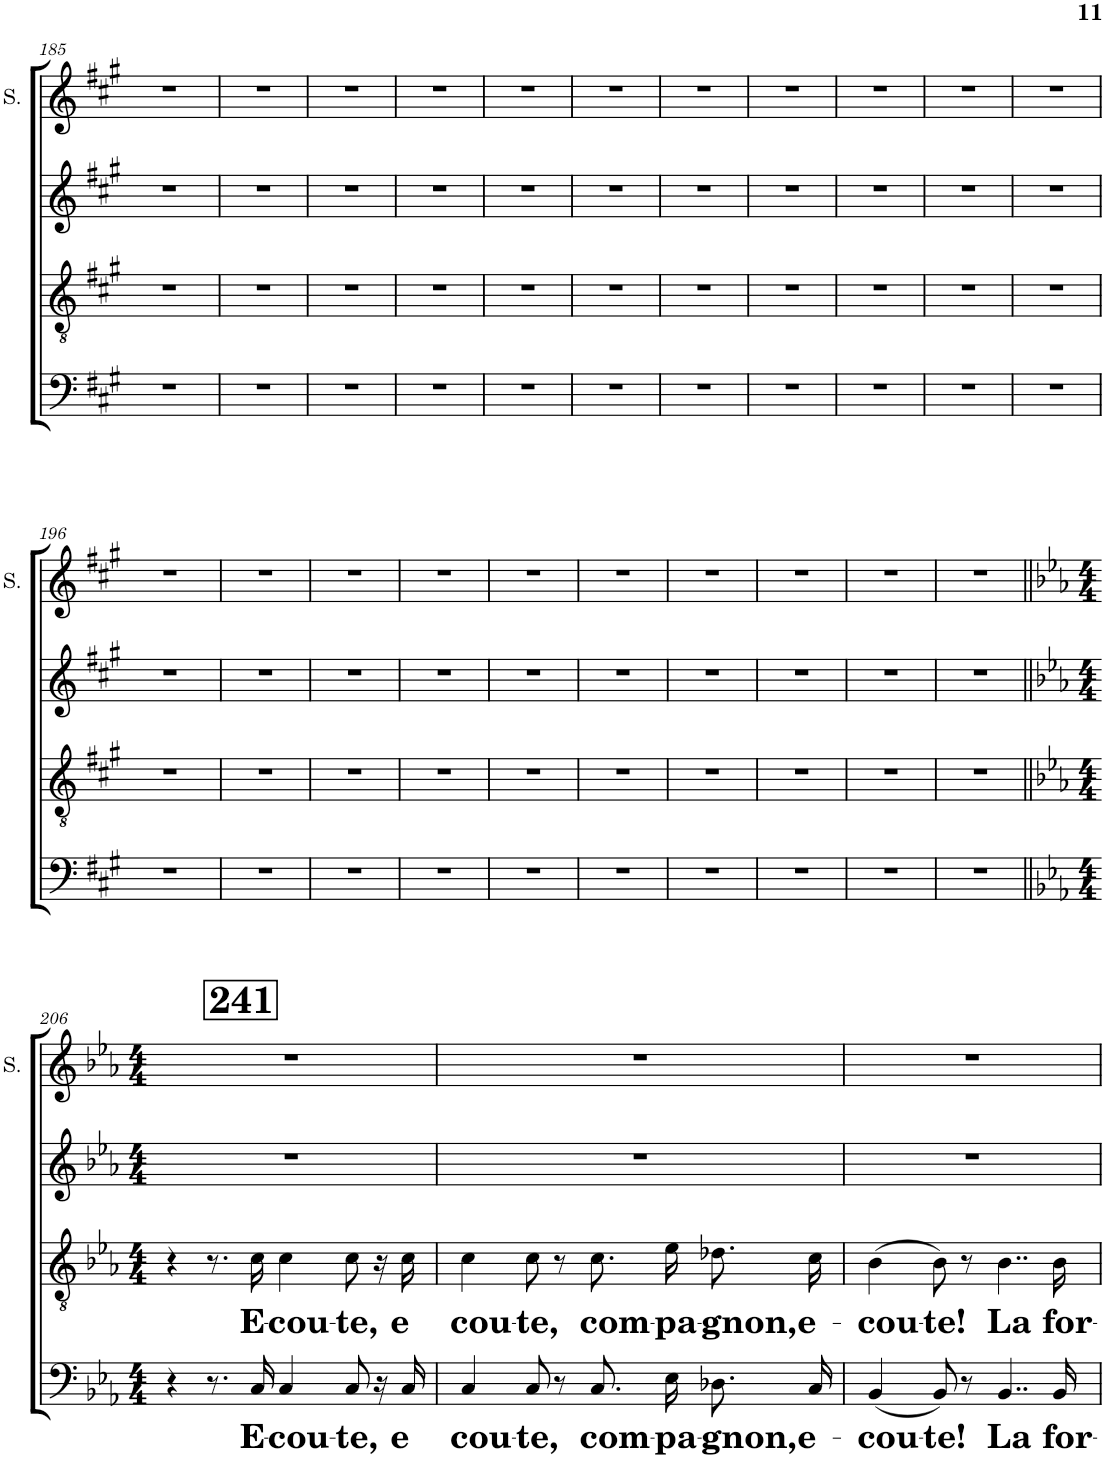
**kern	**text	**kern	**text	**kern	**kern
*part4	*part4	*part3	*part3	*part2	*part1
*staff4	*staff4	*staff3	*staff3	*staff2	*staff1
*I"Bass	*	*I"Tenor	*	*I"Alto	*I"Soprano
*	*	*	*	*	*I'S.
!!LO:PB:g=z
*clefF4	*	*clefGv2	*	*clefG2	*clefG2
*k[f#c#g#]	*	*k[f#c#g#]	*	*k[f#c#g#]	*k[f#c#g#]
*M2/4	*	*M2/4	*	*M2/4	*M2/4
=185	=185	=185	=185	=185	=185
2r	.	2r	.	2r	2r
=186	=186	=186	=186	=186	=186
2r	.	2r	.	2r	2r
=187	=187	=187	=187	=187	=187
2r	.	2r	.	2r	2r
=188	=188	=188	=188	=188	=188
2r	.	2r	.	2r	2r
=189	=189	=189	=189	=189	=189
2r	.	2r	.	2r	2r
=190	=190	=190	=190	=190	=190
2r	.	2r	.	2r	2r
=191	=191	=191	=191	=191	=191
2r	.	2r	.	2r	2r
=192	=192	=192	=192	=192	=192
2r	.	2r	.	2r	2r
=193	=193	=193	=193	=193	=193
2r	.	2r	.	2r	2r
=194	=194	=194	=194	=194	=194
2r	.	2r	.	2r	2r
=195	=195	=195	=195	=195	=195
2r	.	2r	.	2r	2r
!!LO:LB:g=z
=196	=196	=196	=196	=196	=196
2r	.	2r	.	2r	2r
=197	=197	=197	=197	=197	=197
2r	.	2r	.	2r	2r
=198	=198	=198	=198	=198	=198
2r	.	2r	.	2r	2r
=199	=199	=199	=199	=199	=199
2r	.	2r	.	2r	2r
=200	=200	=200	=200	=200	=200
2r	.	2r	.	2r	2r
=201	=201	=201	=201	=201	=201
2r	.	2r	.	2r	2r
=202	=202	=202	=202	=202	=202
2r	.	2r	.	2r	2r
=203	=203	=203	=203	=203	=203
2r	.	2r	.	2r	2r
=204	=204	=204	=204	=204	=204
2r	.	2r	.	2r	2r
=205	=205	=205	=205	=205	=205
2r	.	2r	.	2r	2r
!!LO:LB:g=z
!!LO:REH:place=s1:a:B:cj:fs=18:t=241:qo=1.75
=206||	=206||	=206||	=206||	=206||	=206||
*k[b-e-a-]	*	*k[b-e-a-]	*	*k[b-e-a-]	*k[b-e-a-]
*M4/4	*	*M4/4	*	*M4/4	*M4/4
4r	.	4r	.	1r	1r
8.r	.	8.r	.	.	.
!	!LO:LY:b	!	!LO:LY:b	!	!
16C/	E-	16c\	E-	.	.
!	!LO:LY:b	!	!LO:LY:b	!	!
4C/	-cou-	4c\	-cou-	.	.
!	!LO:LY:b	!	!LO:LY:b	!	!
8C/	-te,	8c\	-te,	.	.
16r	.	16r	.	.	.
!	!LO:LY:b	!	!LO:LY:b	!	!
16C/	e	16c\	e	.	.
=207	=207	=207	=207	=207	=207
!	!LO:LY:b	!	!LO:LY:b	!	!
4C/	cou-	4c\	cou-	1r	1r
!	!LO:LY:b	!	!LO:LY:b	!	!
8C/	-te,	8c\	-te,	.	.
8r	.	8r	.	.	.
!	!LO:LY:b	!	!LO:LY:b	!	!
8.C\L	com-	8.c\L	com-	.	.
!	!LO:LY:b	!	!LO:LY:b	!	!
16E-\Jk	-pa-	16e-\Jk	-pa-	.	.
!	!LO:LY:b	!	!LO:LY:b	!	!
8.D-X/L	-gnon,	8.d-X\L	-gnon,	.	.
!	!LO:LY:b	!	!LO:LY:b	!	!
16C/Jk	e-	16c\Jk	e-	.	.
=208	=208	=208	=208	=208	=208
!	!LO:LY:b	!	!LO:LY:b	!	!
(4BB-/	-cou-	(4B-\	-cou-	1r	1r
!	!LO:LY:b	!	!LO:LY:b	!	!
8BB-/)	-te!	8B-\)	-te!	.	.
8r	.	8r	.	.	.
!	!LO:LY:b	!	!LO:LY:b	!	!
4..BB-/	La	4..B-\	La	.	.
!	!LO:LY:b	!	!LO:LY:b	!	!
16BB-/	for-	16B-\	for-	.	.
=	=	=	=	=	=
*-	*-	*-	*-	*-	*-
